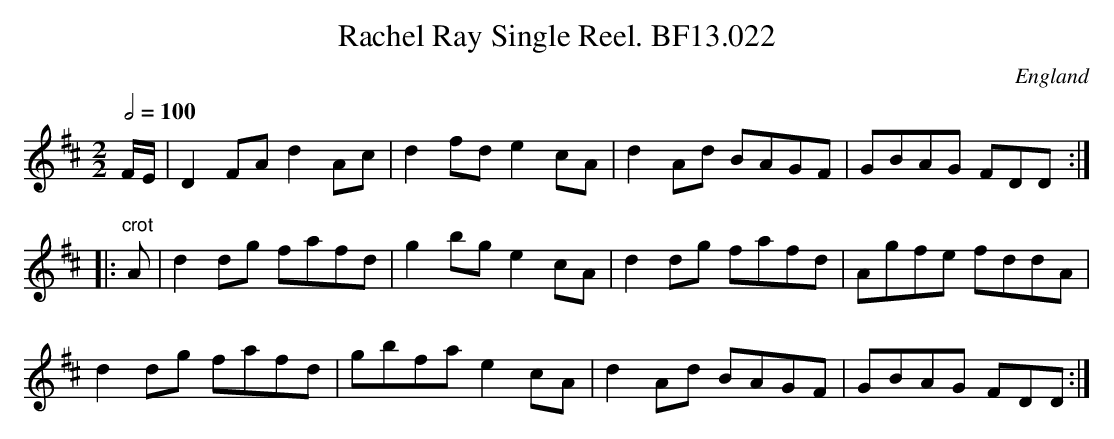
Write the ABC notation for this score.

X:1
T:Rachel Ray Single Reel. BF13.022
L:1/8
M:2/2
O:England
Q:1/2=100
K:D Major
F/2E/2|D2FAd2Ac|d2fde2cA|d2Ad BAGF|GBAG FDD:|!
|:"^crot"A|d2dg fafd|g2bge2cA|d2dg fafd|Agfe fddA|!
d2dg fafd|gbfa e2cA|d2Ad BAGF|GBAG FDD:|
